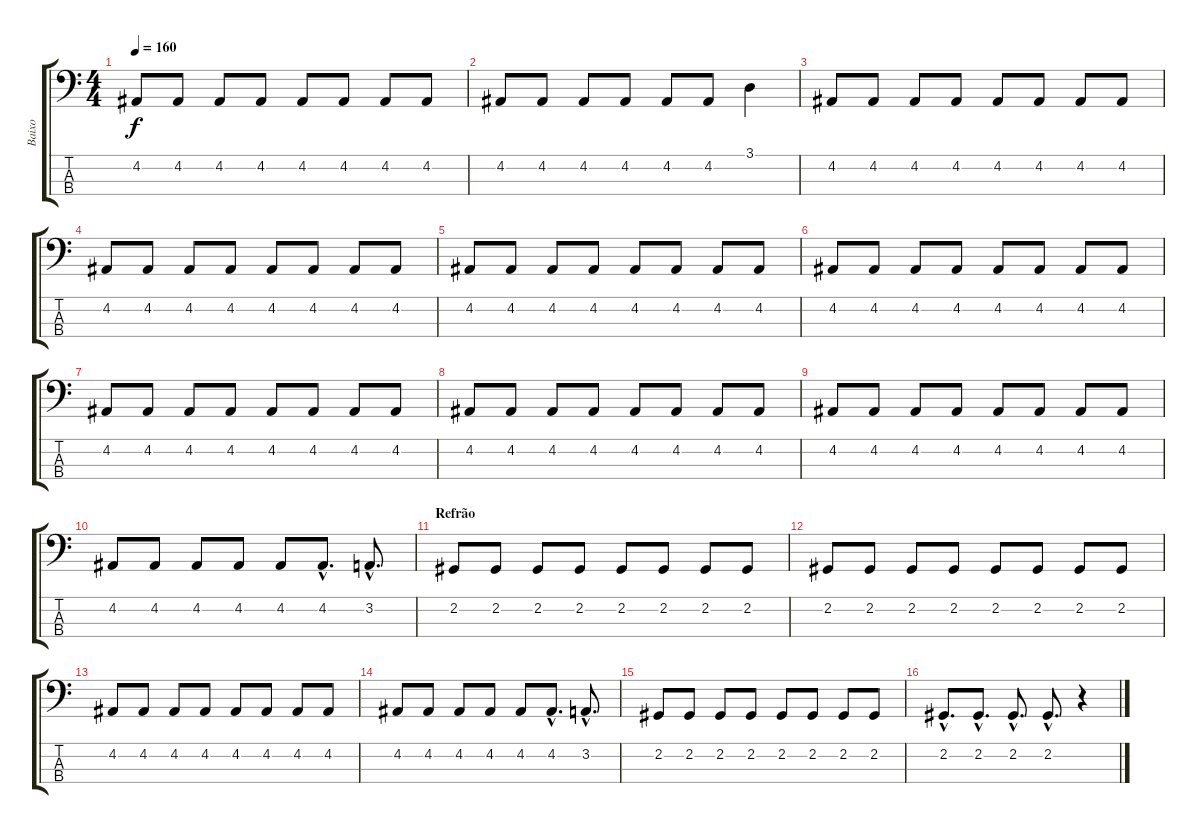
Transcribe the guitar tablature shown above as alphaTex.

\track ("Baixo" "Baixo") {instrument electricbassfinger}
\staff {score tabs}
\tuning (B1 Gb1 Db1 Ab0) {hide}
\ts (4 4)
\tempo 160
\clef f4
\ks c
4.2.8{dy f} 4.2.8 4.2.8 4.2.8 4.2.8 4.2.8 4.2.8 4.2.8 |
4.2.8 4.2.8 4.2.8 4.2.8 4.2.8 4.2.8 3.1.4 |
4.2.8 4.2.8 4.2.8 4.2.8 4.2.8 4.2.8 4.2.8 4.2.8 |
4.2.8 4.2.8 4.2.8 4.2.8 4.2.8 4.2.8 4.2.8 4.2.8 |
4.2.8 4.2.8 4.2.8 4.2.8 4.2.8 4.2.8 4.2.8 4.2.8 |
4.2.8 4.2.8 4.2.8 4.2.8 4.2.8 4.2.8 4.2.8 4.2.8 |
4.2.8 4.2.8 4.2.8 4.2.8 4.2.8 4.2.8 4.2.8 4.2.8 |
4.2.8 4.2.8 4.2.8 4.2.8 4.2.8 4.2.8 4.2.8 4.2.8 |
4.2.8 4.2.8 4.2.8 4.2.8 4.2.8 4.2.8 4.2.8 4.2.8 |
4.2.8 4.2.8 4.2.8 4.2.8 4.2.8 4.2{hac}.8{d} 3.2{hac}.8{d} |
\section ("" "Refrão")
2.2.8 2.2.8 2.2.8 2.2.8 2.2.8 2.2.8 2.2.8 2.2.8 |
2.2.8 2.2.8 2.2.8 2.2.8 2.2.8 2.2.8 2.2.8 2.2.8 |
4.2.8 4.2.8 4.2.8 4.2.8 4.2.8 4.2.8 4.2.8 4.2.8 |
4.2.8 4.2.8 4.2.8 4.2.8 4.2.8 4.2{hac}.8{d} 3.2{hac}.8{d} |
2.2.8 2.2.8 2.2.8 2.2.8 2.2.8 2.2.8 2.2.8 2.2.8 |
2.2{hac}.8{d} 2.2{hac}.8{d} 2.2{hac}.8{d} 2.2{hac}.8{d} r.4
